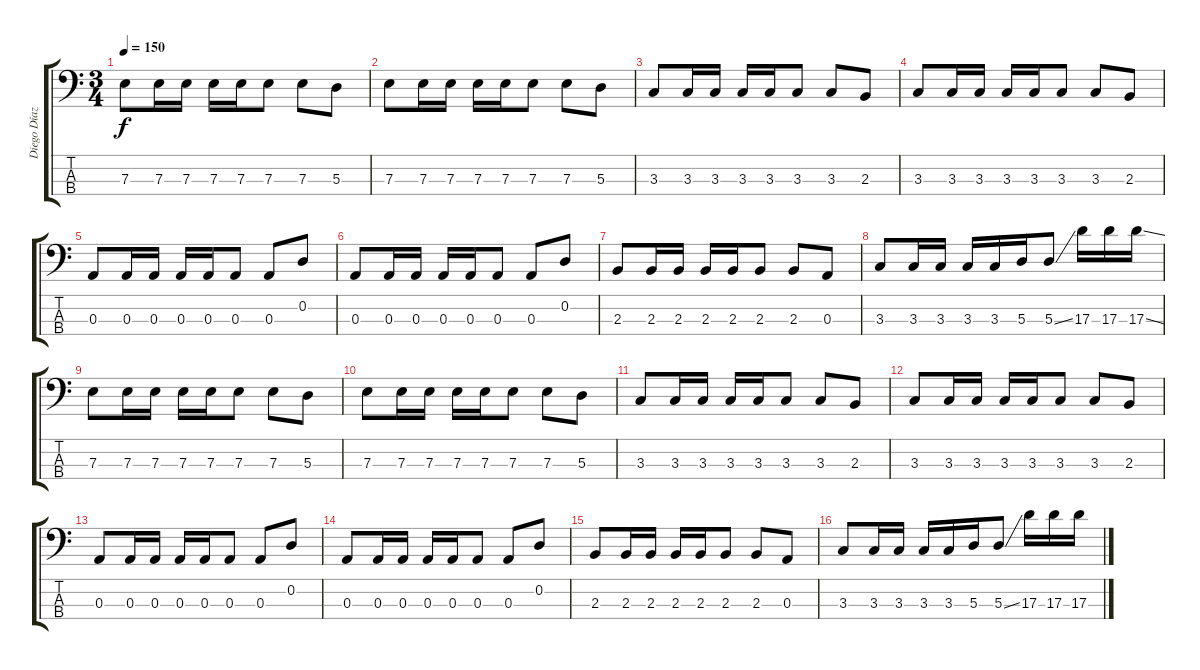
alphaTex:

\track ("Diego Díaz" "Diego Díaz") {instrument electricbassfinger}
\staff {score tabs}
\tuning (G2 D2 A1 E1) {hide}
\ts (3 4)
\tempo 150
\clef f4
\ks c
7.3.8{dy f} 7.3.16 7.3.16 7.3.16 7.3.16 7.3.8 7.3.8 5.3.8 |
7.3.8 7.3.16 7.3.16 7.3.16 7.3.16 7.3.8 7.3.8 5.3.8 |
3.3.8 3.3.16 3.3.16 3.3.16 3.3.16 3.3.8 3.3.8 2.3.8 |
3.3.8 3.3.16 3.3.16 3.3.16 3.3.16 3.3.8 3.3.8 2.3.8 |
0.3.8 0.3.16 0.3.16 0.3.16 0.3.16 0.3.8 0.3.8 0.2.8 |
0.3.8 0.3.16 0.3.16 0.3.16 0.3.16 0.3.8 0.3.8 0.2.8 |
2.3.8 2.3.16 2.3.16 2.3.16 2.3.16 2.3.8 2.3.8 0.3.8 |
3.3.8 3.3.16 3.3.16 3.3.16 3.3.16 5.3.16 5.3{ss}.8 17.3.16 17.3.16 17.3{ss}.16 |
7.3.8 7.3.16 7.3.16 7.3.16 7.3.16 7.3.8 7.3.8 5.3.8 |
7.3.8 7.3.16 7.3.16 7.3.16 7.3.16 7.3.8 7.3.8 5.3.8 |
3.3.8 3.3.16 3.3.16 3.3.16 3.3.16 3.3.8 3.3.8 2.3.8 |
3.3.8 3.3.16 3.3.16 3.3.16 3.3.16 3.3.8 3.3.8 2.3.8 |
0.3.8 0.3.16 0.3.16 0.3.16 0.3.16 0.3.8 0.3.8 0.2.8 |
0.3.8 0.3.16 0.3.16 0.3.16 0.3.16 0.3.8 0.3.8 0.2.8 |
2.3.8 2.3.16 2.3.16 2.3.16 2.3.16 2.3.8 2.3.8 0.3.8 |
3.3.8 3.3.16 3.3.16 3.3.16 3.3.16 5.3.16 5.3{ss}.8 17.3.16 17.3.16 17.3{ss}.16
